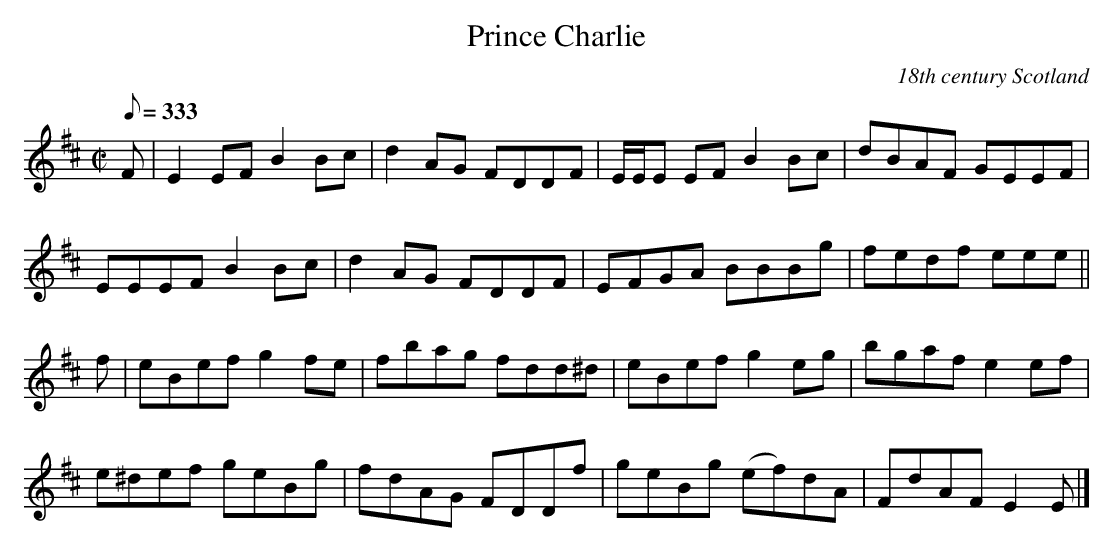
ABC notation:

X:1
T:Prince Charlie
O:18th century Scotland
L:1/8
Q:333
M:C|
K:Edor
F|E2 EF B2 Bc|d2 AG FDDF|E/E/E EF B2 Bc|dBAF GEEF|
EEEF B2 Bc|d2 AG FDDF|EFGA BBBg|fedf eee||
f|eBef g2 fe|fbag fdd^d|eBef g2 eg|bgaf e2 ef|
e^def geBg|fdAG FDDf|geBg (ef)dA|FdAF E2 E|]
